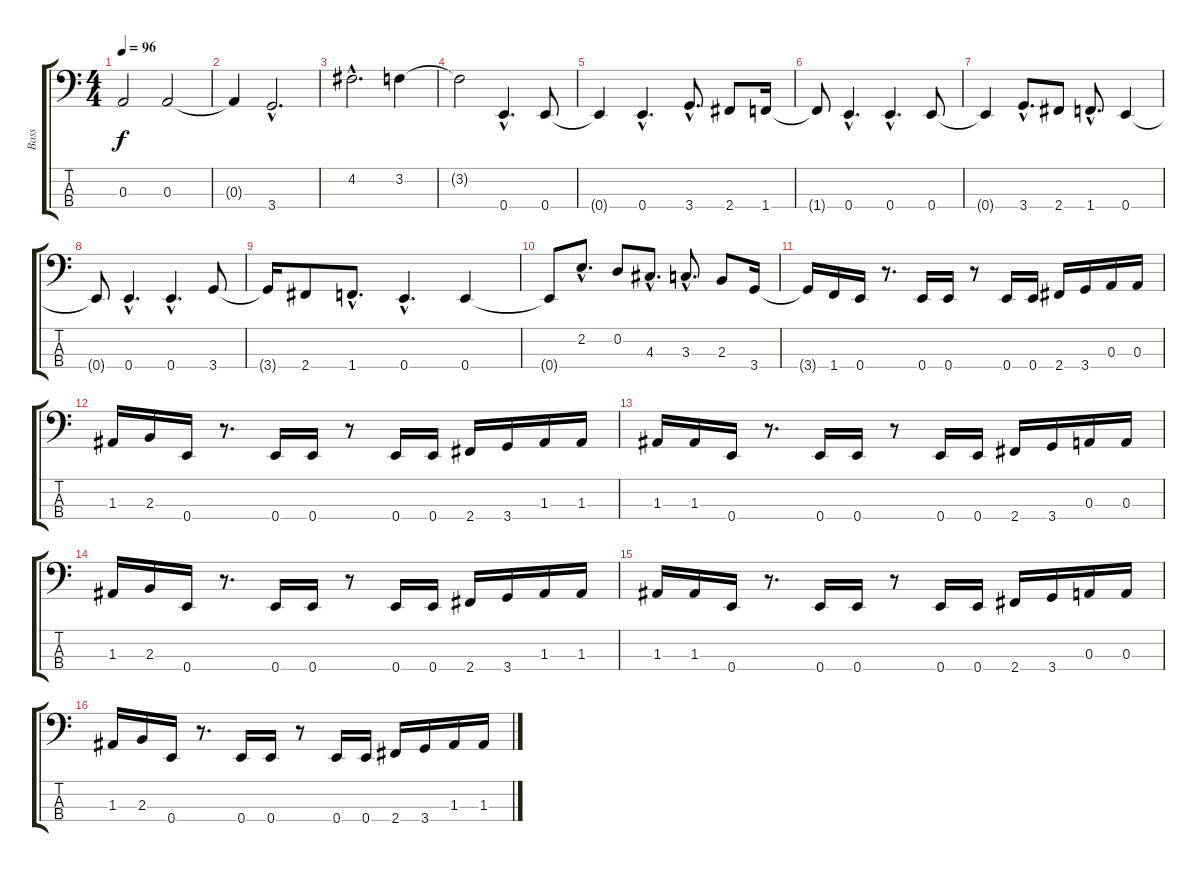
\track ("Bass" "Bass") {instrument electricbasspick}
\staff {score tabs}
\tuning (G2 D2 A1 E1) {hide}
\ts (4 4)
\tempo 96
\clef f4
\ks c
0.3{t}.2{dy f} 0.3.2 |
0.3{t}.4 3.4{hac}.2{d} |
4.2{hac}.2{d} 3.2.4 |
3.2{t}.2 0.4{hac}.4{d} 0.4.8 |
0.4{t}.4 0.4{hac}.4{d} 3.4{hac}.8{d} 2.4.8 1.4.16 |
1.4{t}.8 0.4{hac}.4{d} 0.4{hac}.4{d} 0.4.8 |
0.4{t}.4 3.4{hac}.8{d} 2.4.8 1.4{hac}.8{d} 0.4.4 |
0.4{t}.8 0.4{hac}.4{d} 0.4{hac}.4{d} 3.4.8 |
3.4{t}.16 2.4.8 1.4{hac}.8{d} 0.4{hac}.4{d} 0.4.4 |
0.4{t}.8 2.2{hac}.8{d} 0.2.8 4.3{hac}.8{d} 3.3{hac}.8{d} 2.3.8 3.4.16 |
3.4{t}.16 1.4.16 0.4.16 r.8{d} 0.4.16 0.4.16 r.8 0.4.16 0.4.16 2.4.16 3.4.16 0.3.16 0.3.16 |
1.3.16 2.3.16 0.4.16 r.8{d} 0.4.16 0.4.16 r.8 0.4.16 0.4.16 2.4.16 3.4.16 1.3.16 1.3.16 |
1.3.16 1.3.16 0.4.16 r.8{d} 0.4.16 0.4.16 r.8 0.4.16 0.4.16 2.4.16 3.4.16 0.3.16 0.3.16 |
1.3.16 2.3.16 0.4.16 r.8{d} 0.4.16 0.4.16 r.8 0.4.16 0.4.16 2.4.16 3.4.16 1.3.16 1.3.16 |
1.3.16 1.3.16 0.4.16 r.8{d} 0.4.16 0.4.16 r.8 0.4.16 0.4.16 2.4.16 3.4.16 0.3.16 0.3.16 |
1.3.16 2.3.16 0.4.16 r.8{d} 0.4.16 0.4.16 r.8 0.4.16 0.4.16 2.4.16 3.4.16 1.3.16 1.3.16
